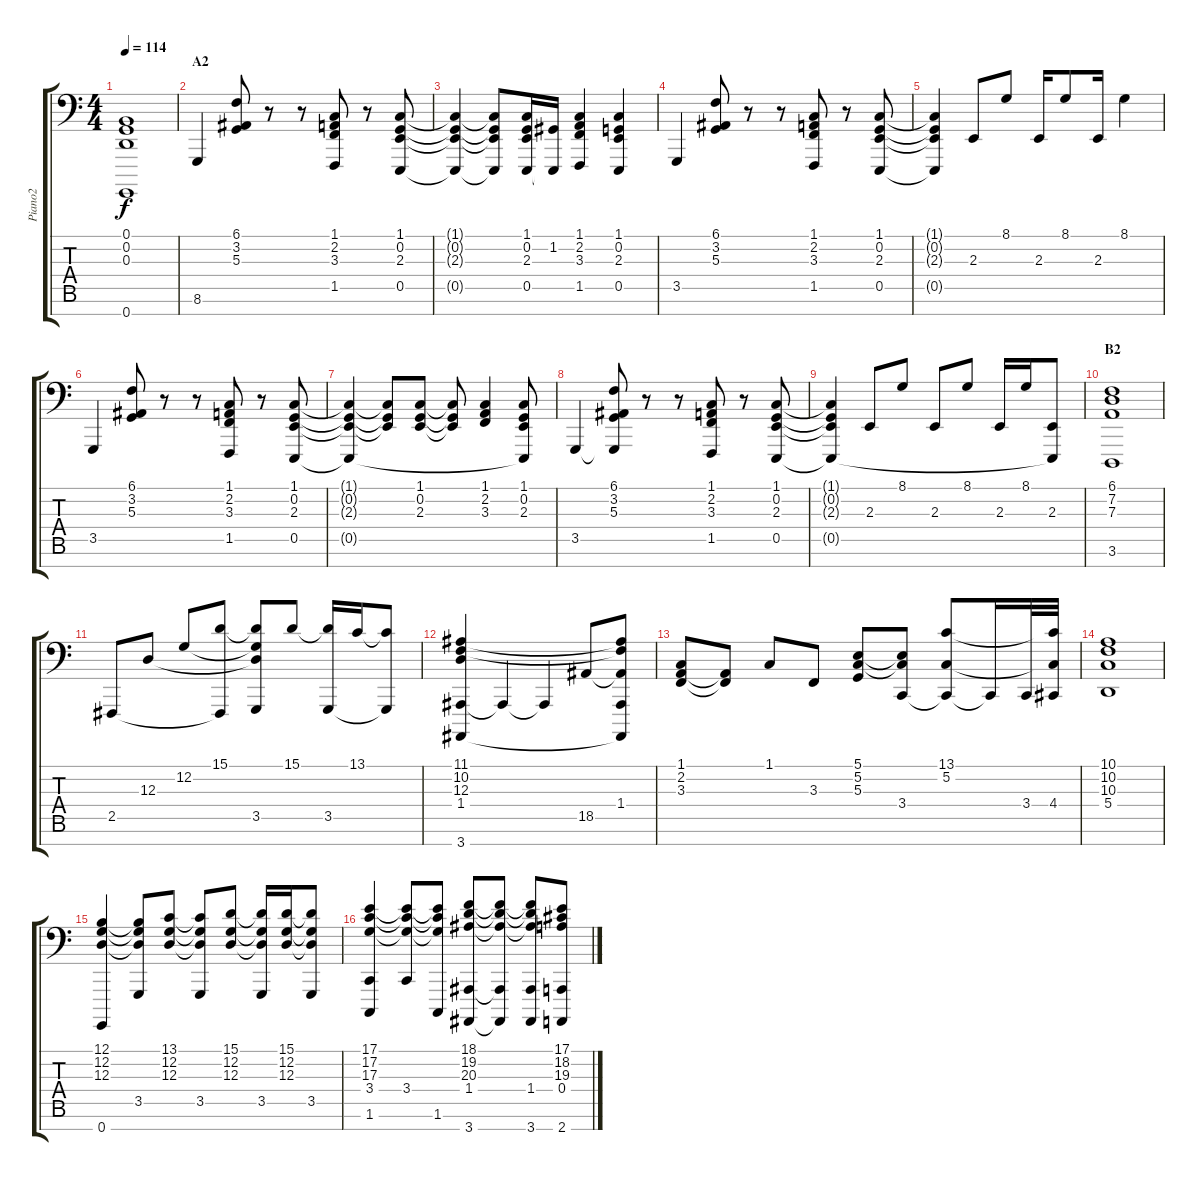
\track ("Piano2" "Piano2") {instrument brightacousticpiano}
\staff {score tabs}
\tuning (B2 G2 D2 A1 E1 B0 G0) {hide}
\ts (4 4)
\tempo 114
\clef f4
\ks c
(0.1 0.2 0.3 0.7).1{dy f} |
\section ("" "A2")
8.6.4 (6.1 3.2 5.3).8 r.8 r.8 (1.1 2.2 3.3 1.5).8 r.8 (1.1 0.2 2.3 0.5).8 |
(1.1{t} 0.2{t} 2.3{t} 0.5{t}).4 (1.1{t} 0.2{t} 2.3{t} 0.5{t}).8 (1.1 0.2 2.3 0.5).16 (1.2 0.5{t}).16 (1.1 2.2 3.3 1.5).4 (1.1 0.2 2.3 0.5).4 |
3.5.4 (6.1 3.2 5.3).8 r.8 r.8 (1.1 2.2 3.3 1.5).8 r.8 (1.1 0.2 2.3 0.5).8 |
(1.1{t} 0.2{t} 2.3{t} 0.5{t}).4 2.3.8 8.1.8 2.3.16 8.1.8 2.3.16 8.1.4 |
3.5.4 (6.1 3.2 5.3).8 r.8 r.8 (1.1 2.2 3.3 1.5).8 r.8 (1.1 0.2 2.3 0.5).8 |
(1.1{t} 0.2{t} 2.3{t} 0.5{t}).4 (1.1{t} 0.2{t} 2.3{t}).8 (1.1 0.2 2.3).8 (1.1{t} 0.2{t} 2.3{t}).8 (1.1 2.2 3.3).4 (1.1 0.2 2.3 0.5{t}).8 |
3.5.4 (6.1 3.2 5.3 3.5{t}).8 r.8 r.8 (1.1 2.2 3.3 1.5).8 r.8 (1.1 0.2 2.3 0.5).8 |
(1.1{t} 0.2{t} 2.3{t} 0.5{t}).4 2.3.8 8.1.8 2.3.8 8.1.8 2.3.16 8.1.16 (2.3 0.5{t}).8 |
\section ("" "B2")
(6.1 7.2 7.3 3.6).1 |
2.5.8 12.3.8 12.2.8 (15.1 2.5{t}).8 (15.1{t} 12.2{t} 12.3{t} 3.5).8 15.1.8 (15.1{t} 3.5).16 13.1.16 (13.1{t} 3.5{t}).8 |
(11.1 10.2 12.3 1.4 3.7).4 1.4{t}.4 1.4{t}.4 18.5.8 (11.1{t} 10.2{t} 1.4 18.5{t} 3.7{t}).8 |
(1.1 2.2 3.3).8 (2.2{t} 3.3{t}).8 1.1.8 3.3.8 (5.1 5.2 5.3).8 (5.1{t} 5.2{t} 3.4).8 (13.1 5.2 3.4{t}).8 3.4{t}.16 3.4.32 (13.1{t} 5.2{t} 4.4).32 |
(10.1 10.2 10.3 5.4).1 |
(12.1 12.2 12.3 0.7).4 (12.1{t} 12.2{t} 12.3{t} 3.5).8 (13.1 12.2 12.3).8 (13.1{t} 12.2{t} 12.3{t} 3.5).8 (15.1 12.2 12.3).8 (15.1{t} 12.2{t} 12.3{t} 3.5).16 (15.1 12.2 12.3).16 (15.1{t} 12.2{t} 12.3{t} 3.5).8 |
(17.1 17.2 17.3 3.4 1.6).4 (17.1{t} 17.2{t} 17.3{t} 3.4).8 (17.1{t} 17.2{t} 17.3{t} 1.6).8 (18.1 19.2 20.3 1.4 3.7).8 (18.1{t} 19.2{t} 20.3{t} 1.4{t} 3.7{t}).8 (18.1{t} 19.2{t} 20.3{t} 1.4 3.7).8 (17.1 18.2 19.3 0.4 2.7).8
